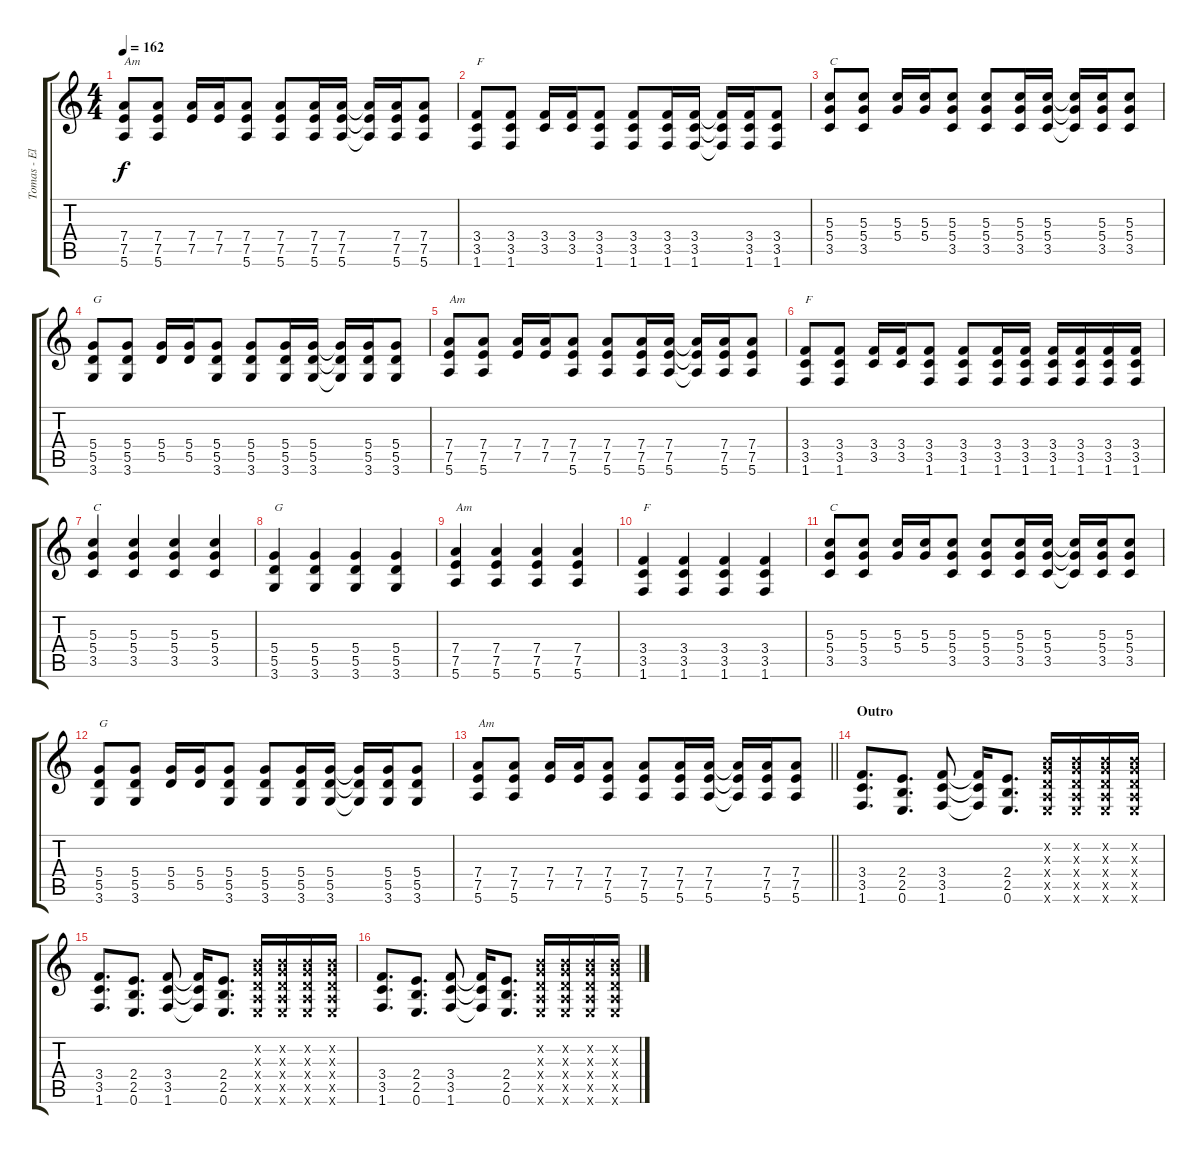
\track ("Tomas - Elec. Guitar" "Tomas - El") {instrument electricguitarclean}
\staff {score tabs}
\tuning (E4 B3 G3 D3 A2 E2) {hide}
\ts (4 4)
\tempo 162
\clef g2
\ks c
(7.4 7.5 5.6).8{txt "Am" dy f} (7.4 7.5 5.6).8 (7.4 7.5).16 (7.4 7.5).16 (7.4 7.5 5.6).8 (7.4 7.5 5.6).8 (7.4 7.5 5.6).16 (7.4 7.5 5.6).16 (7.4{t} 7.5{t} 5.6{t}).16 (7.4 7.5 5.6).16 (7.4 7.5 5.6).8 |
(3.4 3.5 1.6).8{txt "F"} (3.4 3.5 1.6).8 (3.4 3.5).16 (3.4 3.5).16 (3.4 3.5 1.6).8 (3.4 3.5 1.6).8 (3.4 3.5 1.6).16 (3.4 3.5 1.6).16 (3.4{t} 3.5{t} 1.6{t}).16 (3.4 3.5 1.6).16 (3.4 3.5 1.6).8 |
(5.3 5.4 3.5).8{txt "C"} (5.3 5.4 3.5).8 (5.3 5.4).16 (5.3 5.4).16 (5.3 5.4 3.5).8 (5.3 5.4 3.5).8 (5.3 5.4 3.5).16 (5.3 5.4 3.5).16 (5.3{t} 5.4{t} 3.5{t}).16 (5.3 5.4 3.5).16 (5.3 5.4 3.5).8 |
(5.4 5.5 3.6).8{txt "G"} (5.4 5.5 3.6).8 (5.4 5.5).16 (5.4 5.5).16 (5.4 5.5 3.6).8 (5.4 5.5 3.6).8 (5.4 5.5 3.6).16 (5.4 5.5 3.6).16 (5.4{t} 5.5{t} 3.6{t}).16 (5.4 5.5 3.6).16 (5.4 5.5 3.6).8 |
(7.4 7.5 5.6).8{txt "Am"} (7.4 7.5 5.6).8 (7.4 7.5).16 (7.4 7.5).16 (7.4 7.5 5.6).8 (7.4 7.5 5.6).8 (7.4 7.5 5.6).16 (7.4 7.5 5.6).16 (7.4{t} 7.5{t} 5.6{t}).16 (7.4 7.5 5.6).16 (7.4 7.5 5.6).8 |
(3.4 3.5 1.6).8{txt "F"} (3.4 3.5 1.6).8 (3.4 3.5).16 (3.4 3.5).16 (3.4 3.5 1.6).8 (3.4 3.5 1.6).8 (3.4 3.5 1.6).16 (3.4 3.5 1.6).16 (3.4 3.5 1.6).16 (3.4 3.5 1.6).16 (3.4 3.5 1.6).16 (3.4 3.5 1.6).16 |
(5.3 5.4 3.5).4{txt "C"} (5.3 5.4 3.5).4 (5.3 5.4 3.5).4 (5.3 5.4 3.5).4 |
(5.4 5.5 3.6).4{txt "G"} (5.4 5.5 3.6).4 (5.4 5.5 3.6).4 (5.4 5.5 3.6).4 |
(7.4 7.5 5.6).4{txt "Am"} (7.4 7.5 5.6).4 (7.4 7.5 5.6).4 (7.4 7.5 5.6).4 |
(3.4 3.5 1.6).4{txt "F"} (3.4 3.5 1.6).4 (3.4 3.5 1.6).4 (3.4 3.5 1.6).4 |
(5.3 5.4 3.5).8{txt "C"} (5.3 5.4 3.5).8 (5.3 5.4).16 (5.3 5.4).16 (5.3 5.4 3.5).8 (5.3 5.4 3.5).8 (5.3 5.4 3.5).16 (5.3 5.4 3.5).16 (5.3{t} 5.4{t} 3.5{t}).16 (5.3 5.4 3.5).16 (5.3 5.4 3.5).8 |
(5.4 5.5 3.6).8{txt "G"} (5.4 5.5 3.6).8 (5.4 5.5).16 (5.4 5.5).16 (5.4 5.5 3.6).8 (5.4 5.5 3.6).8 (5.4 5.5 3.6).16 (5.4 5.5 3.6).16 (5.4{t} 5.5{t} 3.6{t}).16 (5.4 5.5 3.6).16 (5.4 5.5 3.6).8 |
\barLineRight lightlight
(7.4 7.5 5.6).8{txt "Am"} (7.4 7.5 5.6).8 (7.4 7.5).16 (7.4 7.5).16 (7.4 7.5 5.6).8 (7.4 7.5 5.6).8 (7.4 7.5 5.6).16 (7.4 7.5 5.6).16 (7.4{t} 7.5{t} 5.6{t}).16 (7.4 7.5 5.6).16 (7.4 7.5 5.6).8 |
\section ("" "Outro")
(3.4 3.5 1.6).8{d} (2.4 2.5 0.6).8{d} (3.4 3.5 1.6).8 (3.4{t} 3.5{t} 1.6{t}).16 (2.4 2.5 0.6).8{d} (0.2{x} 0.3{x} 0.4{x} 0.5{x} 0.6{x}).16 (0.2{x} 0.3{x} 0.4{x} 0.5{x} 0.6{x}).16 (0.2{x} 0.3{x} 0.4{x} 0.5{x} 0.6{x}).16 (0.2{x} 0.3{x} 0.4{x} 0.5{x} 0.6{x}).16 |
(3.4 3.5 1.6).8{d} (2.4 2.5 0.6).8{d} (3.4 3.5 1.6).8 (3.4{t} 3.5{t} 1.6{t}).16 (2.4 2.5 0.6).8{d} (0.2{x} 0.3{x} 0.4{x} 0.5{x} 0.6{x}).16 (0.2{x} 0.3{x} 0.4{x} 0.5{x} 0.6{x}).16 (0.2{x} 0.3{x} 0.4{x} 0.5{x} 0.6{x}).16 (0.2{x} 0.3{x} 0.4{x} 0.5{x} 0.6{x}).16 |
(3.4 3.5 1.6).8{d} (2.4 2.5 0.6).8{d} (3.4 3.5 1.6).8 (3.4{t} 3.5{t} 1.6{t}).16 (2.4 2.5 0.6).8{d} (0.2{x} 0.3{x} 0.4{x} 0.5{x} 0.6{x}).16 (0.2{x} 0.3{x} 0.4{x} 0.5{x} 0.6{x}).16 (0.2{x} 0.3{x} 0.4{x} 0.5{x} 0.6{x}).16 (0.2{x} 0.3{x} 0.4{x} 0.5{x} 0.6{x}).16
